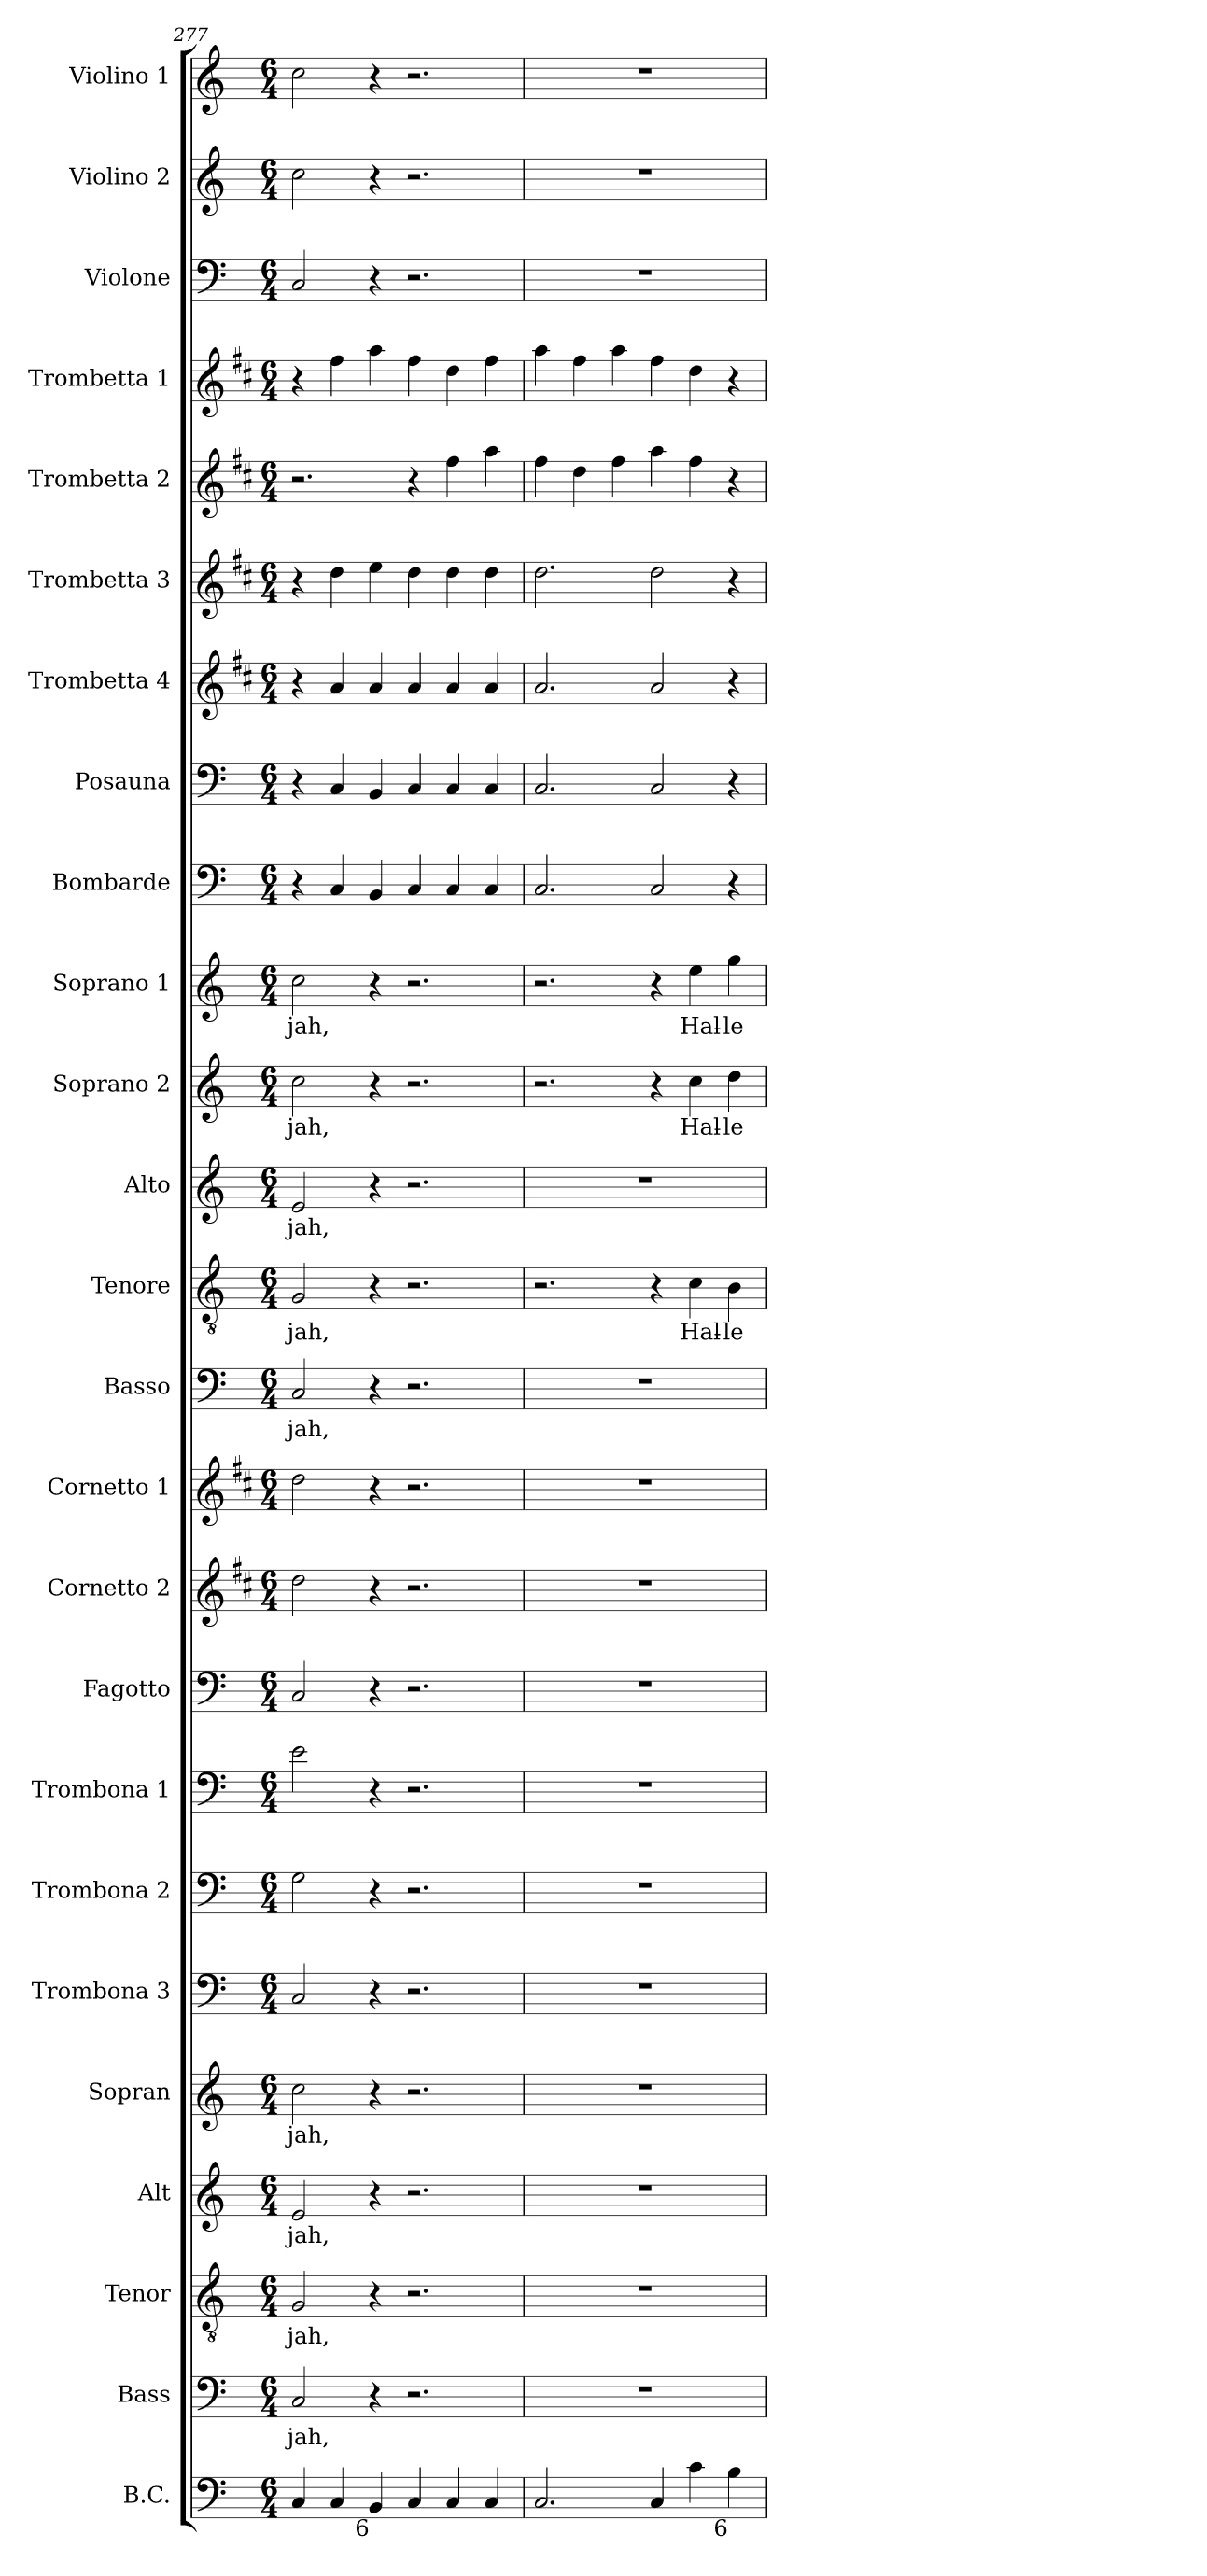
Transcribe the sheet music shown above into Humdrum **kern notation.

**kern	**kern	**text	**kern	**text	**kern	**text	**kern	**text	**kern	**kern	**kern	**kern	**kern	**kern	**kern	**text	**kern	**text	**kern	**text	**kern	**text	**kern	**text	**kern	**kern	**kern	**kern	**kern	**kern	**kern	**kern	**kern
*part25	*part24	*part24	*part23	*part23	*part22	*part22	*part21	*part21	*part20	*part19	*part18	*part17	*part16	*part15	*part14	*part14	*part13	*part13	*part12	*part12	*part11	*part11	*part10	*part10	*part9	*part8	*part7	*part6	*part5	*part4	*part3	*part2	*part1
*staff25	*staff24	*staff24	*staff23	*staff23	*staff22	*staff22	*staff21	*staff21	*staff20	*staff19	*staff18	*staff17	*staff16	*staff15	*staff14	*staff14	*staff13	*staff13	*staff12	*staff12	*staff11	*staff11	*staff10	*staff10	*staff9	*staff8	*staff7	*staff6	*staff5	*staff4	*staff3	*staff2	*staff1
*I"B.C.	*I"Bass	*	*I"Tenor	*	*I"Alt	*	*I"Sopran	*	*I"Trombona 3	*I"Trombona 2	*I"Trombona 1	*I"Fagotto	*I"Cornetto 2	*I"Cornetto 1	*I"Basso	*	*I"Tenore	*	*I"Alto	*	*I"Soprano 2	*	*I"Soprano 1	*	*I"Bombarde	*I"Posauna	*I"Trombetta 4	*I"Trombetta 3	*I"Trombetta 2	*I"Trombetta 1	*I"Violone	*I"Violino 2	*I"Violino 1
*I'B.C.	*I'B.	*	*I'T.	*	*I'A.	*	*I'S.	*	*I'Tbn. 2	*I'Tbn. 2	*I'Tbn. 1	*I'Fag.	*I'Cor. 2	*I'Cor. 1	*I'B.	*	*I'T.	*	*I'A.	*	*I'S.	*	*I'S.	*	*	*	*	*	*	*	*	*I'Vl. 2	*I'Vl. 1
*clefF4	*clefF4	*	*clefGv2	*	*clefG2	*	*clefG2	*	*clefF4	*clefF4	*clefF4	*clefF4	*clefG2	*clefG2	*clefF4	*	*clefGv2	*	*clefG2	*	*clefG2	*	*clefG2	*	*clefF4	*clefF4	*clefG2	*clefG2	*clefG2	*clefG2	*clefF4	*clefG2	*clefG2
*	*	*	*ITrd7c12	*	*	*	*	*	*	*	*	*	*ITrd1c2	*ITrd1c2	*	*	*ITrd7c12	*	*	*	*	*	*	*	*	*	*ITrd1c2	*ITrd1c2	*ITrd1c2	*ITrd1c2	*	*	*
*k[]	*k[]	*	*k[]	*	*k[]	*	*k[]	*	*k[]	*k[]	*k[]	*k[]	*k[]	*k[]	*k[]	*	*k[]	*	*k[]	*	*k[]	*	*k[]	*	*k[]	*k[]	*k[]	*k[]	*k[]	*k[]	*k[]	*k[]	*k[]
*C:	*C:	*	*C:	*	*C:	*	*C:	*	*C:	*C:	*C:	*C:	*C:	*C:	*C:	*	*C:	*	*C:	*	*C:	*	*C:	*	*C:	*C:	*C:	*C:	*C:	*C:	*C:	*C:	*C:
*M6/4	*M6/4	*	*M6/4	*	*M6/4	*	*M6/4	*	*M6/4	*M6/4	*M6/4	*M6/4	*M6/4	*M6/4	*M6/4	*	*M6/4	*	*M6/4	*	*M6/4	*	*M6/4	*	*M6/4	*M6/4	*M6/4	*M6/4	*M6/4	*M6/4	*M6/4	*M6/4	*M6/4
=277	=277	=277	=277	=277	=277	=277	=277	=277	=277	=277	=277	=277	=277	=277	=277	=277	=277	=277	=277	=277	=277	=277	=277	=277	=277	=277	=277	=277	=277	=277	=277	=277	=277
!	!	!LO:LY:b:color=#000000	!	!	!	!	!	!	!	!	!	!	!	!	!	!	!	!	!	!	!	!	!	!	!	!	!	!	!	!	!	!	!
!	!	!	!	!LO:LY:b:color=#000000	!	!	!	!	!	!	!	!	!	!	!	!	!	!	!	!	!	!	!	!	!	!	!	!	!	!	!	!	!
!	!	!	!	!	!	!LO:LY:b:color=#000000	!	!	!	!	!	!	!	!	!	!	!	!	!	!	!	!	!	!	!	!	!	!	!	!	!	!	!
!	!	!	!	!	!	!	!	!LO:LY:b:color=#000000	!	!	!	!	!	!	!	!	!	!	!	!	!	!	!	!	!	!	!	!	!	!	!	!	!
!	!	!	!	!	!	!	!	!	!	!	!	!	!	!	!	!LO:LY:b:color=#000000	!	!	!	!	!	!	!	!	!	!	!	!	!	!	!	!	!
!	!	!	!	!	!	!	!	!	!	!	!	!	!	!	!	!	!	!LO:LY:b:color=#000000	!	!	!	!	!	!	!	!	!	!	!	!	!	!	!
!	!	!	!	!	!	!	!	!	!	!	!	!	!	!	!	!	!	!	!	!LO:LY:b:color=#000000	!	!	!	!	!	!	!	!	!	!	!	!	!
!	!	!	!	!	!	!	!	!	!	!	!	!	!	!	!	!	!	!	!	!	!	!LO:LY:b:color=#000000	!	!	!	!	!	!	!	!	!	!	!
!	!	!	!	!	!	!	!	!	!	!	!	!	!	!	!	!	!	!	!	!	!	!	!	!LO:LY:b:color=#000000	!	!	!	!	!	!	!	!	!
4Ci/	2Ci/	-jah,	2GGi/	-jah,	2ei/	-jah,	2cci\	-jah,	2Ci/	2Gi\	2ei\	2Ci/	2cci\	2cci\	2Ci/	-jah,	2GGi/	-jah,	2ei/	-jah,	2cci\	-jah,	2cci\	-jah,	4r	4r	4r	4r	2.r	4r	2Ci/	2cci\	2cci\
4Ci/	.	.	.	.	.	.	.	.	.	.	.	.	.	.	.	.	.	.	.	.	.	.	.	.	4Ci/	4Ci/	4gi/	4cci\	.	4eei\	.	.	.
!LO:TX:b:rj:t=6	!	!	!	!	!	!	!	!	!	!	!	!	!	!	!	!	!	!	!	!	!	!	!	!	!	!	!	!	!	!	!	!	!
4BBi/	4r	.	4r	.	4r	.	4r	.	4r	4r	4r	4r	4r	4r	4r	.	4r	.	4r	.	4r	.	4r	.	4BBi/	4BBi/	4gi/	4ddi\	.	4ggi\	4r	4r	4r
4Ci/	2.r	.	2.r	.	2.r	.	2.r	.	2.r	2.r	2.r	2.r	2.r	2.r	2.r	.	2.r	.	2.r	.	2.r	.	2.r	.	4Ci/	4Ci/	4gi/	4cci\	4r	4eei\	2.r	2.r	2.r
4Ci/	.	.	.	.	.	.	.	.	.	.	.	.	.	.	.	.	.	.	.	.	.	.	.	.	4Ci/	4Ci/	4gi/	4cci\	4eei\	4cci\	.	.	.
4Ci/	.	.	.	.	.	.	.	.	.	.	.	.	.	.	.	.	.	.	.	.	.	.	.	.	4Ci/	4Ci/	4gi/	4cci\	4ggi\	4eei\	.	.	.
=278	=278	=278	=278	=278	=278	=278	=278	=278	=278	=278	=278	=278	=278	=278	=278	=278	=278	=278	=278	=278	=278	=278	=278	=278	=278	=278	=278	=278	=278	=278	=278	=278	=278
!	!LO:N:vis=1	!	!LO:N:vis=1	!	!LO:N:vis=1	!	!LO:N:vis=1	!	!LO:N:vis=1	!LO:N:vis=1	!LO:N:vis=1	!LO:N:vis=1	!LO:N:vis=1	!LO:N:vis=1	!LO:N:vis=1	!	!	!	!LO:N:vis=1	!	!	!	!	!	!	!	!	!	!	!	!LO:N:vis=1	!LO:N:vis=1	!LO:N:vis=1
2.Ci/	1.r	.	1.r	.	1.r	.	1.r	.	1.r	1.r	1.r	1.r	1.r	1.r	1.r	.	2.r	.	1.r	.	2.r	.	2.r	.	2.Ci/	2.Ci/	2.gi/	2.cci\	4eei\	4ggi\	1.r	1.r	1.r
.	.	.	.	.	.	.	.	.	.	.	.	.	.	.	.	.	.	.	.	.	.	.	.	.	.	.	.	.	4cci\	4eei\	.	.	.
.	.	.	.	.	.	.	.	.	.	.	.	.	.	.	.	.	.	.	.	.	.	.	.	.	.	.	.	.	4eei\	4ggi\	.	.	.
4Ci/	.	.	.	.	.	.	.	.	.	.	.	.	.	.	.	.	4r	.	.	.	4r	.	4r	.	2Ci/	2Ci/	2gi/	2cci\	4ggi\	4eei\	.	.	.
!	!	!	!	!	!	!	!	!	!	!	!	!	!	!	!	!	!	!LO:LY:b:color=#000000	!	!	!	!	!	!	!	!	!	!	!	!	!	!	!
!	!	!	!	!	!	!	!	!	!	!	!	!	!	!	!	!	!	!	!	!	!	!LO:LY:b:color=#000000	!	!	!	!	!	!	!	!	!	!	!
!	!	!	!	!	!	!	!	!	!	!	!	!	!	!	!	!	!	!	!	!	!	!	!	!LO:LY:b:color=#000000	!	!	!	!	!	!	!	!	!
4ci\	.	.	.	.	.	.	.	.	.	.	.	.	.	.	.	.	4Ci\	Hal-	.	.	4cci\	Hal-	4eei\	Hal-	.	.	.	.	4eei\	4cci\	.	.	.
!	!	!	!	!	!	!	!	!	!	!	!	!	!	!	!	!	!	!LO:LY:b:color=#000000	!	!	!	!	!	!	!	!	!	!	!	!	!	!	!
!	!	!	!	!	!	!	!	!	!	!	!	!	!	!	!	!	!	!	!	!	!	!LO:LY:b:color=#000000	!	!	!	!	!	!	!	!	!	!	!
!LO:TX:b:rj:t=6	!	!	!	!	!	!	!	!	!	!	!	!	!	!	!	!	!	!	!	!	!	!	!	!	!	!	!	!	!	!	!	!	!
!	!	!	!	!	!	!	!	!	!	!	!	!	!	!	!	!	!	!	!	!	!	!	!	!LO:LY:b:color=#000000	!	!	!	!	!	!	!	!	!
4Bi\	.	.	.	.	.	.	.	.	.	.	.	.	.	.	.	.	4BBi\	-le-	.	.	4ddi\	-le-	4ggi\	-le-	4r	4r	4r	4r	4r	4r	.	.	.
=	=	=	=	=	=	=	=	=	=	=	=	=	=	=	=	=	=	=	=	=	=	=	=	=	=	=	=	=	=	=	=	=	=
*-	*-	*-	*-	*-	*-	*-	*-	*-	*-	*-	*-	*-	*-	*-	*-	*-	*-	*-	*-	*-	*-	*-	*-	*-	*-	*-	*-	*-	*-	*-	*-	*-	*-
